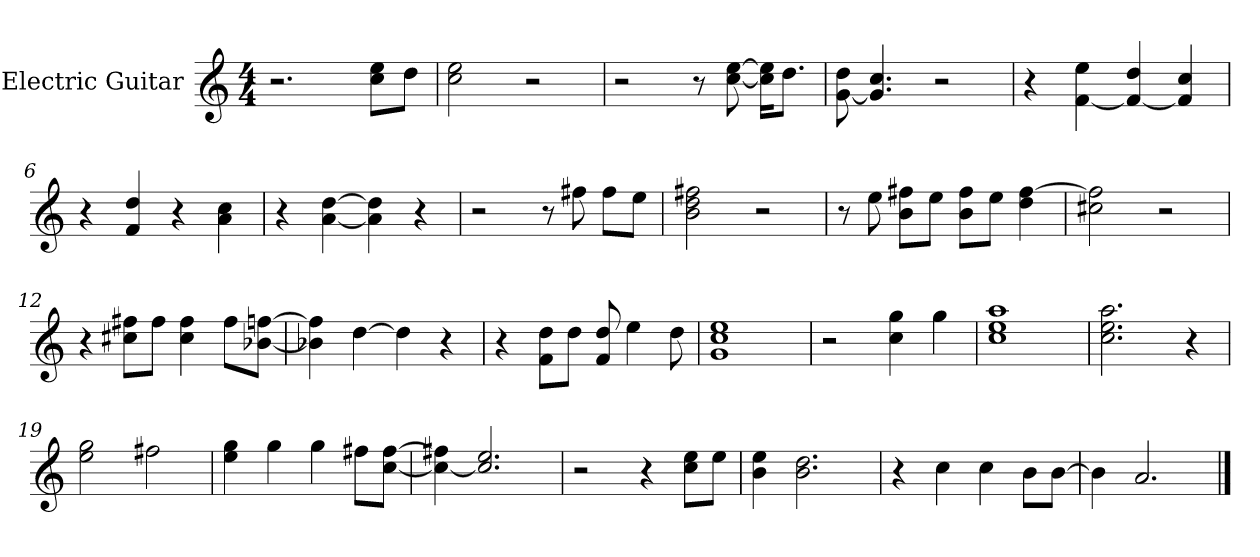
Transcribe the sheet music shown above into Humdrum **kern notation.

**kern
*part1
*staff1
*I"Electric Guitar
*I'E. Gtr.
!!LO:PB:g=z
*clefG2
*ITrd7c12
*k[]
*C:
*M4/4
*MM120
=1
2.r
8ci\ 8eiL
8di\J
=2
2ci\ 2ei
2r
=3
2r
8r
[<8ci\ [>8ei
16ci\] 16ei]KL
8.di\J
=4
[<8Gi\ 8di
4.Gi/] 4.ci
2r
!!LO:LB:g=z
=5
4r
[<4Fi\ 4ei
4Fi/_< 4di
4Fi/] 4ci
=6
4r
4Fi/ 4di
4r
4Ai\ 4ci
=7
4r
[<4Ai\ [>4di
4Ai\] 4di]
4r
=8
2r
8r
8f#Xi\
8f#i\L
8ei\J
!!LO:LB:g=z
=9
2Bi\ 2di 2f#Xi
2r
=10
8r
8ei\
8Bi\ 8f#XiL
8ei\J
8Bi\ 8f#iL
8ei\J
4di\ [>4f#i
=11
2c#Xi\ 2f#i]
2r
=12
4r
8c#Xi\ 8f#XiL
8f#i\J
4c#i\ 4f#i
8f#i\L
[<8B-Xi\ [>8fniJ
!!LO:LB:g=z
=13
4B-Xi\] 4fi]
[>4di\
4di\]
4r
=14
4r
8Fi\ 8diL
8di\J
8Fi/ 8di
4ei\
8di\
=15
1Gi 1ci 1ei
=16
2r
4ci\ 4gi
4gi\
!!LO:LB:g=z
=17
1ci 1ei 1ai
=18
2.ci\ 2.ei 2.ai
4r
=19
2ei\ 2gi
2f#Xi\
=20
4ei\ 4gi
4gi\
4gi\
8f#Xi\L
[<8ci\ [>8f#iJ
!!LO:LB:g=z
=21
4ci\_< 4f#Xi]
2.ci/] 2.ei
=22
2r
4r
8ci\ 8eiL
8ei\J
=23
4Bi\ 4ei
2.Bi\ 2.di
=24
4r
4ci\
4ci\
8Bi\L
[>8Bi\J
=25
4Bi\]
2.Ai/
==
*-
